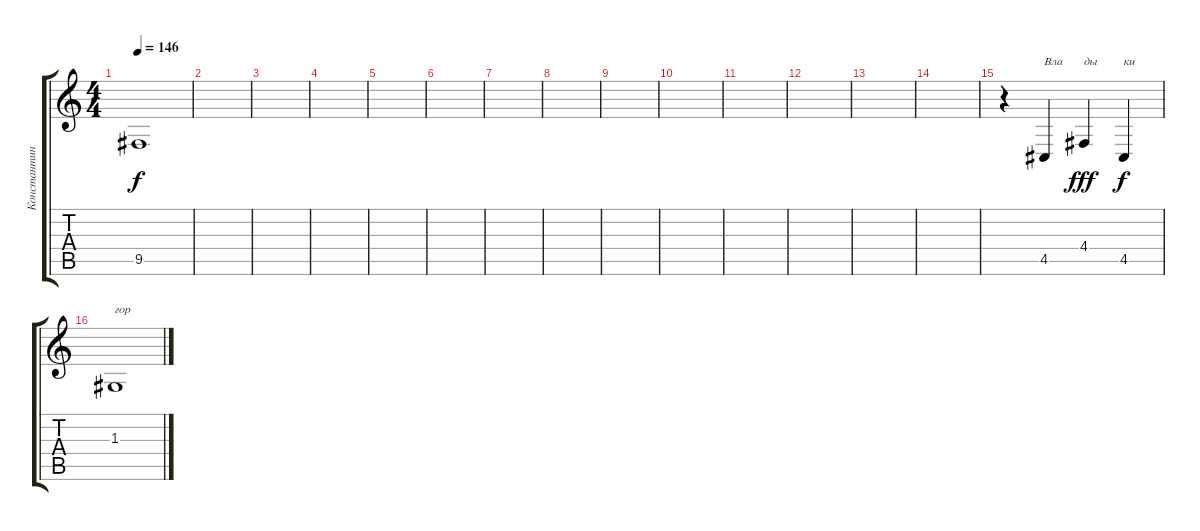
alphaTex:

\track ("Константин Румянцев" "Константин") {instrument applause}
\staff {score tabs}
\tuning (E4 B3 G3 D3 A2 E2) {hide}
\ts (4 4)
\tempo 146
\clef g2
\ks c
9.5{t}.1{dy f volume 0} |
|
|
|
|
|
|
|
|
|
|
|
|
|
r.4{volume 16} 4.5.4{txt "Вла"} 4.4.4{txt "ды" dy fff} 4.5.4{txt "ки" dy f} |
1.3.1{txt "гор"}
